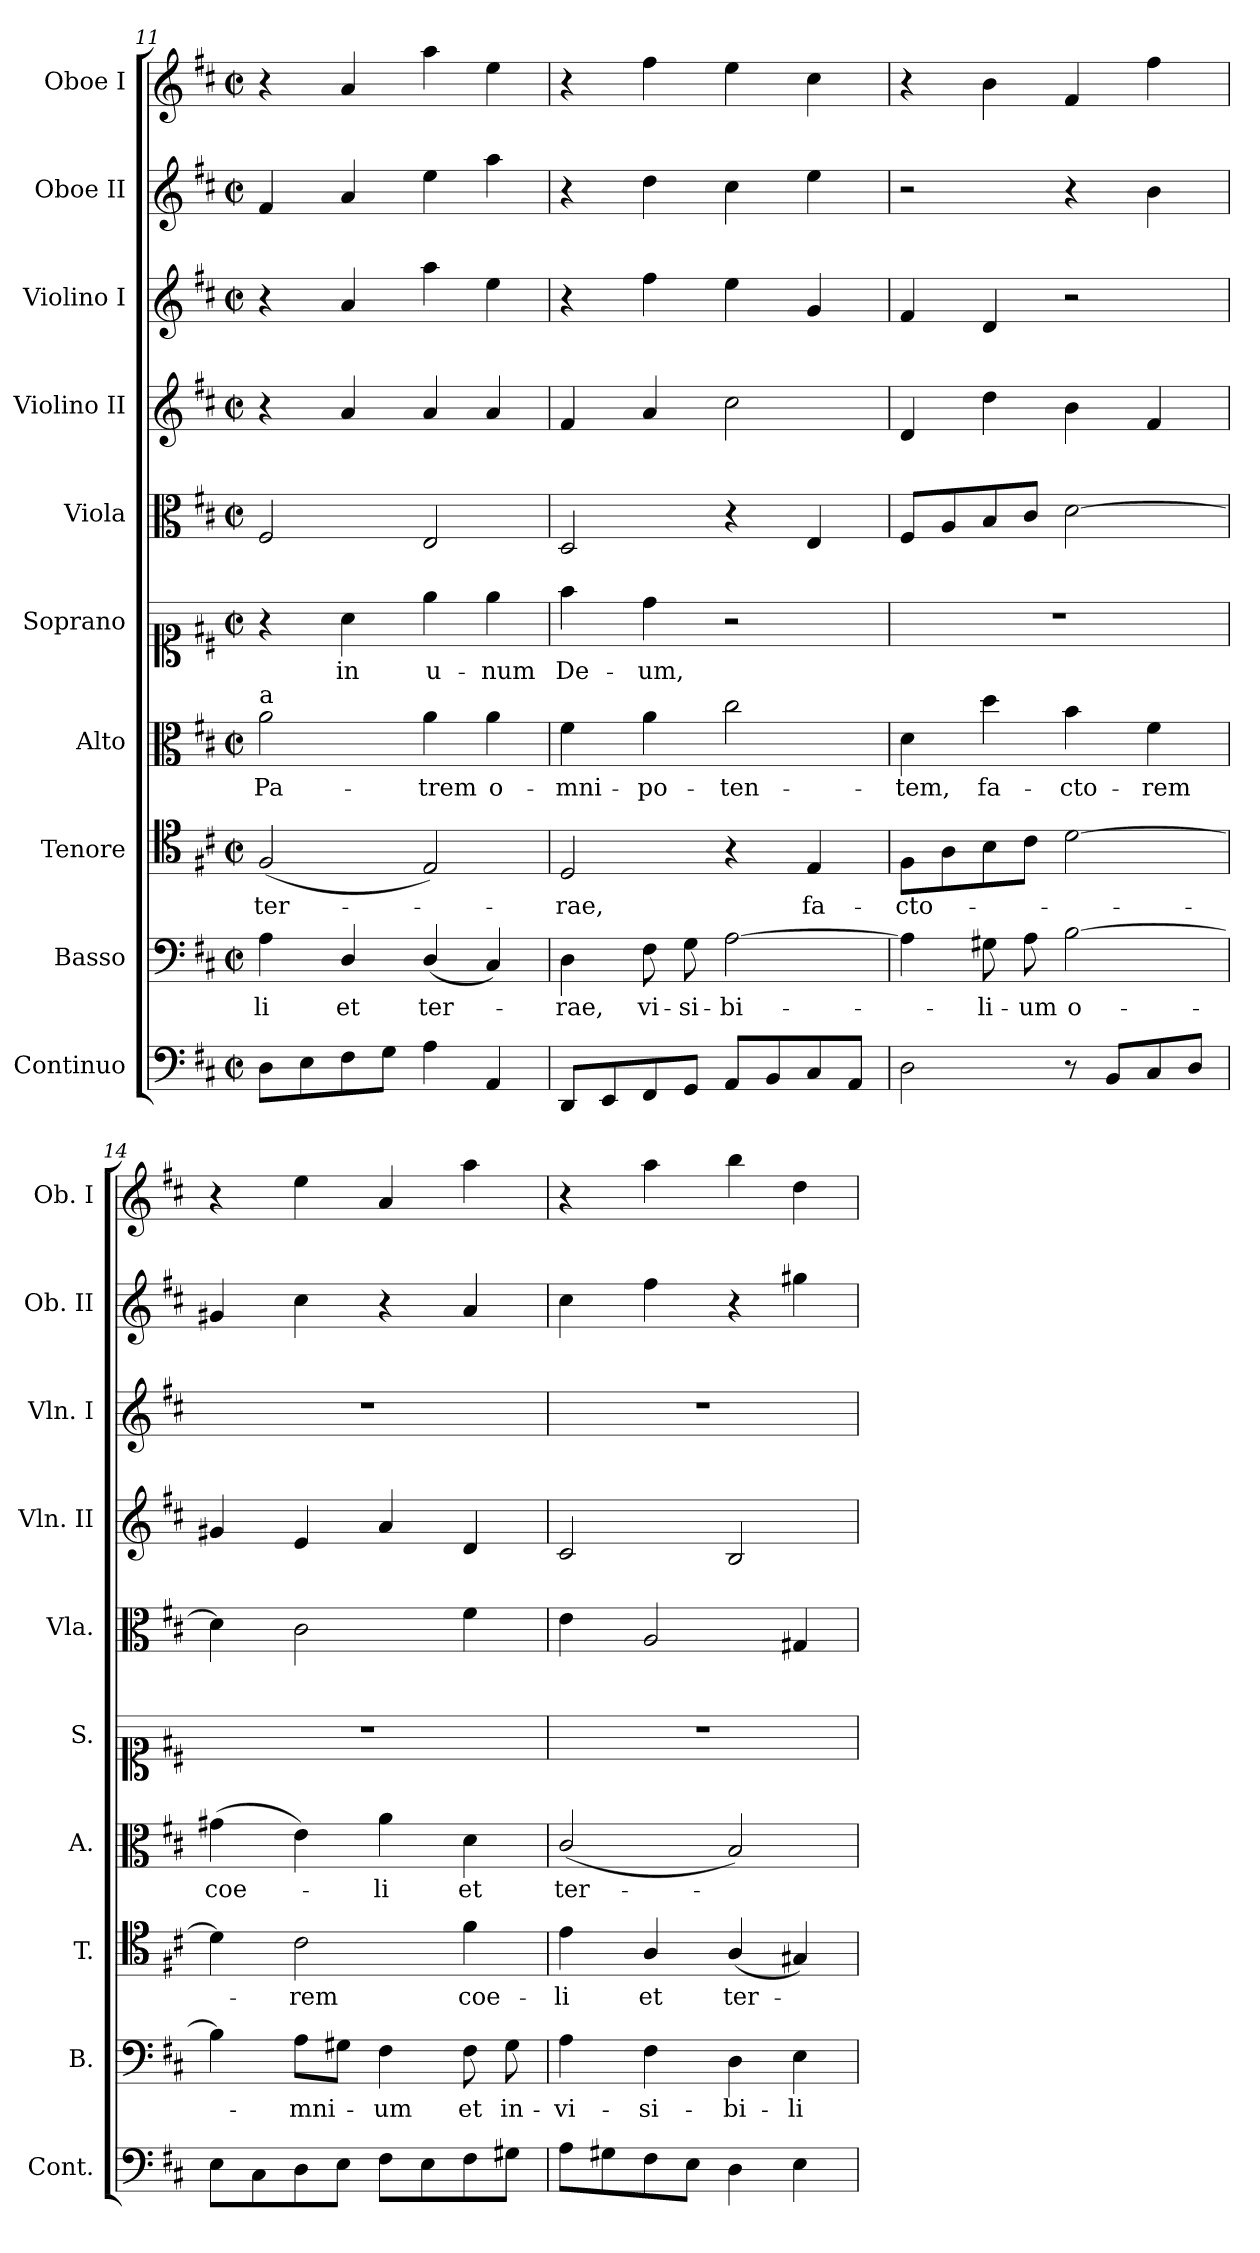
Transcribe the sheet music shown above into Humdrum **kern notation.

**kern	**kern	**text	**kern	**text	**kern	**text	**kern	**text	**kern	**kern	**kern	**kern	**kern
*part10	*part9	*part9	*part8	*part8	*part7	*part7	*part6	*part6	*part5	*part4	*part3	*part2	*part1
*staff10	*staff9	*staff9	*staff8	*staff8	*staff7	*staff7	*staff6	*staff6	*staff5	*staff4	*staff3	*staff2	*staff1
*I"Continuo	*I"Basso	*	*I"Tenore	*	*I"Alto	*	*I"Soprano	*	*I"Viola	*I"Violino II	*I"Violino I	*I"Oboe II	*I"Oboe I
*I'Cont.	*I'B.	*	*I'T.	*	*I'A.	*	*I'S.	*	*I'Vla.	*I'Vln. II	*I'Vln. I	*I'Ob. II	*I'Ob. I
*clefF4	*clefF4	*	*clefC4	*	*clefC3	*	*clefC1	*	*clefC3	*clefG2	*clefG2	*clefG2	*clefG2
*k[f#c#]	*k[f#c#]	*	*k[f#c#]	*	*k[f#c#]	*	*k[f#c#]	*	*k[f#c#]	*k[f#c#]	*k[f#c#]	*k[f#c#]	*k[f#c#]
*M2/2	*M2/2	*	*M2/2	*	*M2/2	*	*M2/2	*	*M2/2	*M2/2	*M2/2	*M2/2	*M2/2
*met(c|)	*met(c|)	*	*met(c|)	*	*met(c|)	*	*met(c|)	*	*met(c|)	*met(c|)	*met(c|)	*met(c|)	*met(c|)
=11	=11	=11	=11	=11	=11	=11	=11	=11	=11	=11	=11	=11	=11
!	!	!	!	!	!LO:TX:a:t=a	!	!	!	!	!	!	!	!
8D\L	4A\	-li	(2F#/	ter-	2a\	Pa-	4r	.	2F#/	4r	4r	4f#/	4r
8E\	.	.	.	.	.	.	.	.	.	.	.	.	.
8F#\	4D/	et	.	.	.	.	4a\	in	.	4a/	4a/	4a/	4a/
8G\J	.	.	.	.	.	.	.	.	.	.	.	.	.
4A\	(4D/	ter-	2E/)	.	4a\	-trem	4ee\	u-	2E/	4a/	4aa\	4ee\	4aa\
4AA/	4C#/)	.	.	.	4a\	o-	4ee\	-num	.	4a/	4ee\	4aa\	4ee\
=12	=12	=12	=12	=12	=12	=12	=12	=12	=12	=12	=12	=12	=12
8DD/L	4D\	-rae,	2D/	-rae,	4f#\	-mni-	4ff#\	De-	2D/	4f#/	4r	4r	4r
8EE/	.	.	.	.	.	.	.	.	.	.	.	.	.
8FF#/	8F#\	vi-	.	.	4a\	-po-	4dd\	-um,	.	4a/	4ff#\	4dd\	4ff#\
8GG/J	8G\	-si-	.	.	.	.	.	.	.	.	.	.	.
8AA/L	[2A\	-bi-	4r	.	2cc#\	-ten-	2r	.	4r	2cc#\	4ee\	4cc#\	4ee\
8BB/	.	.	.	.	.	.	.	.	.	.	.	.	.
8C#/	.	.	4E/	fa-	.	.	.	.	4E/	.	4g/	4ee\	4cc#\
8AA/J	.	.	.	.	.	.	.	.	.	.	.	.	.
=13	=13	=13	=13	=13	=13	=13	=13	=13	=13	=13	=13	=13	=13
2D\	4A\]	.	8F#\L	-cto-	4d\	-tem,	1r	.	8F#/L	4d/	4f#/	2r	4r
.	.	.	8A\	.	.	.	.	.	8A/	.	.	.	.
.	8G#X\	-li-	8B\	.	4dd\	fa-	.	.	8B/	4dd\	4d/	.	4b\
.	8A\	-um	8c#\J	.	.	.	.	.	8c#/J	.	.	.	.
8r	[2B\	o-	[2d\	.	4b\	-cto-	.	.	[2d\	4b\	2r	4r	4f#/
8BB/L	.	.	.	.	.	.	.	.	.	.	.	.	.
8C#/	.	.	.	.	4f#\	-rem	.	.	.	4f#/	.	4b\	4ff#\
8D/J	.	.	.	.	.	.	.	.	.	.	.	.	.
=14	=14	=14	=14	=14	=14	=14	=14	=14	=14	=14	=14	=14	=14
8E\L	4B\]	.	4d\]	.	(4g#X\	coe-	1r	.	4d\]	4g#X/	1r	4g#X/	4r
8C#\	.	.	.	.	.	.	.	.	.	.	.	.	.
8D\	8A\L	-mni-	2c#\	-rem	4e\)	.	.	.	2c#\	4e/	.	4cc#\	4ee\
8E\J	8G#X\J	.	.	.	.	.	.	.	.	.	.	.	.
8F#\L	4F#\	-um	.	.	4a\	-li	.	.	.	4a/	.	4r	4a/
8E\	.	.	.	.	.	.	.	.	.	.	.	.	.
8F#\	8F#\	et	4f#\	coe-	4d\	et	.	.	4f#\	4d/	.	4a/	4aa\
8G#X\J	8G#\	in-	.	.	.	.	.	.	.	.	.	.	.
=15	=15	=15	=15	=15	=15	=15	=15	=15	=15	=15	=15	=15	=15
8A\L	4A\	-vi-	4e\	-li	(2c#/	ter-	1r	.	4e\	2c#/	1r	4cc#\	4r
8G#X\	.	.	.	.	.	.	.	.	.	.	.	.	.
8F#\	4F#\	-si-	4A/	et	.	.	.	.	2A/	.	.	4ff#\	4aa\
8E\J	.	.	.	.	.	.	.	.	.	.	.	.	.
4D\	4D\	-bi-	(4A/	ter-	2B/)	.	.	.	.	2B/	.	4r	4bb\
4E\	4E\	-li-	4G#X/)	.	.	.	.	.	4G#X/	.	.	4gg#X\	4dd\
=	=	=	=	=	=	=	=	=	=	=	=	=	=
*-	*-	*-	*-	*-	*-	*-	*-	*-	*-	*-	*-	*-	*-
